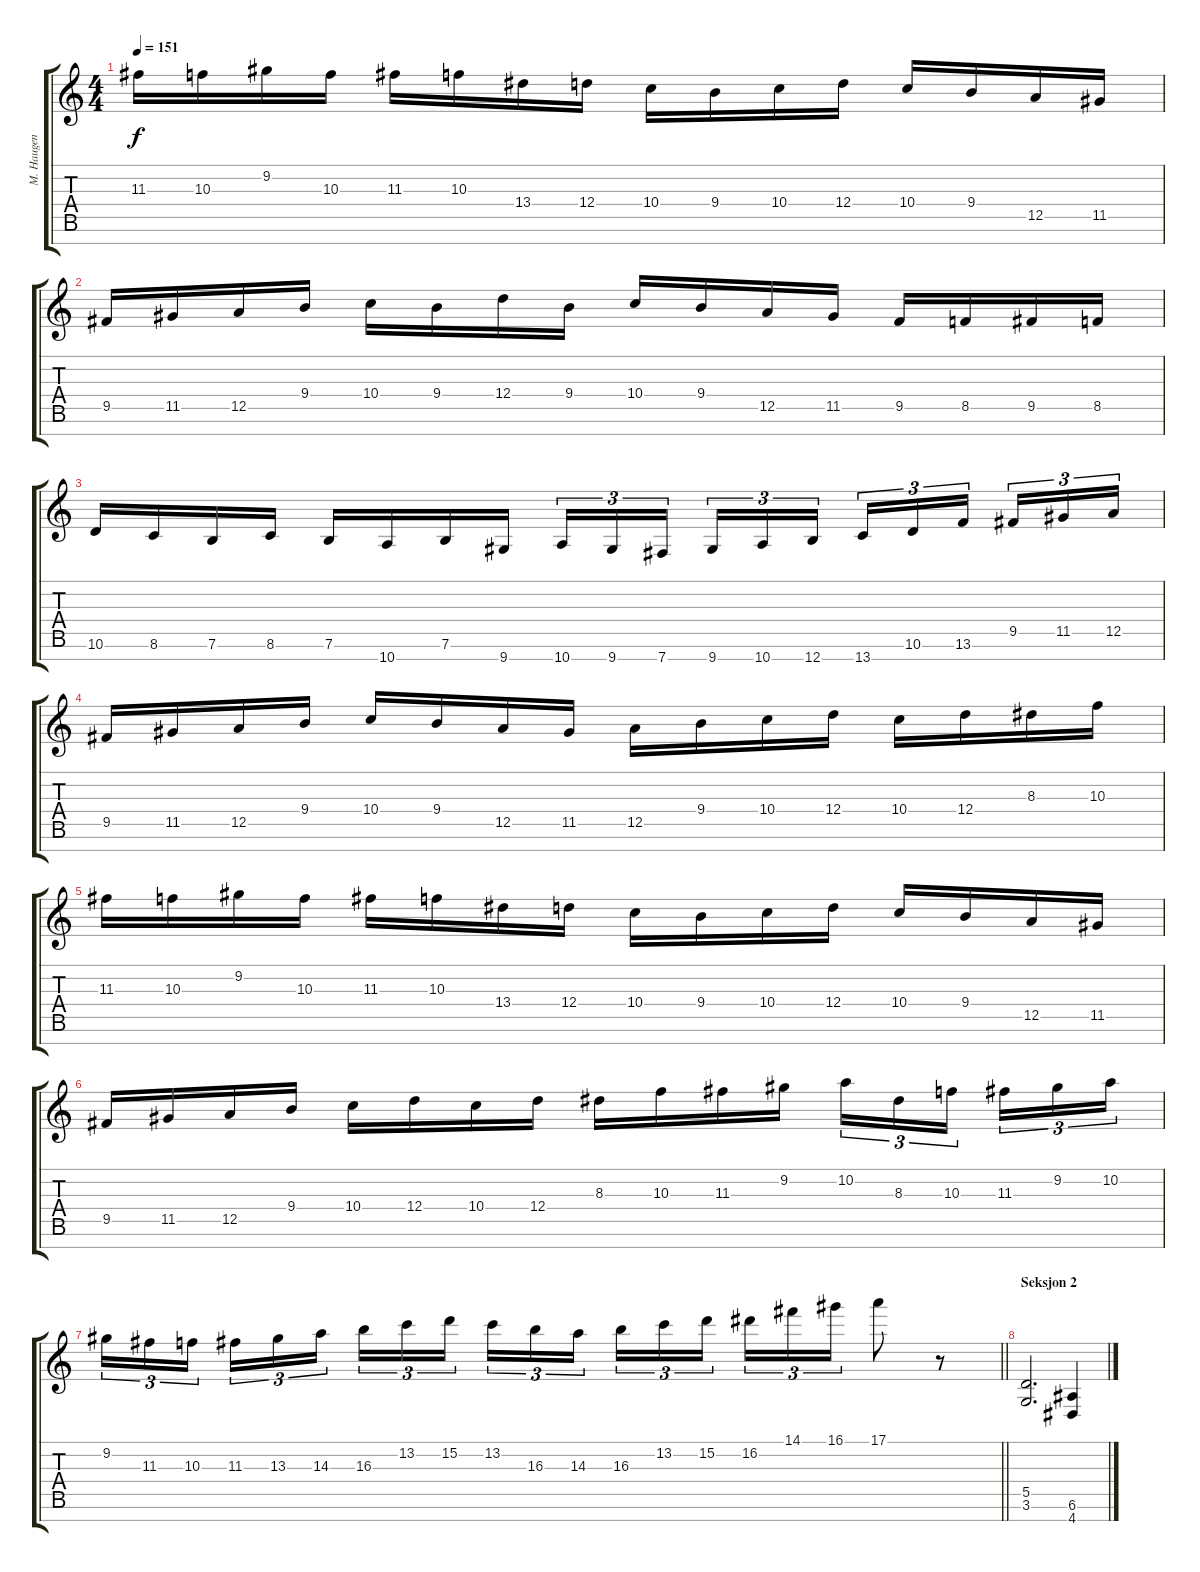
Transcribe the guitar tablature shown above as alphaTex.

\track ("M. Haugen" "M. Haugen") {instrument distortionguitar}
\staff {score tabs}
\tuning (E4 B3 G3 D3 A2 E2 B1) {hide}
\ts (4 4)
\tempo 151
\clef g2
\ks c
11.3.16{dy f} 10.3.16 9.2.16 10.3.16 11.3.16 10.3.16 13.4.16 12.4.16 10.4.16 9.4.16 10.4.16 12.4.16 10.4.16 9.4.16 12.5.16 11.5.16 |
9.5.16 11.5.16 12.5.16 9.4.16 10.4.16 9.4.16 12.4.16 9.4.16 10.4.16 9.4.16 12.5.16 11.5.16 9.5.16 8.5.16 9.5.16 8.5.16 |
10.6.16 8.6.16 7.6.16 8.6.16 7.6.16 10.7.16 7.6.16 9.7.16 10.7.16{tu (3 2)} 9.7.16{tu (3 2)} 7.7.16{tu (3 2) beam splitsecondary} 9.7.16{tu (3 2)} 10.7.16{tu (3 2)} 12.7.16{tu (3 2)} 13.7.16{tu (3 2)} 10.6.16{tu (3 2)} 13.6.16{tu (3 2) beam splitsecondary} 9.5.16{tu (3 2)} 11.5.16{tu (3 2)} 12.5.16{tu (3 2)} |
9.5.16 11.5.16 12.5.16 9.4.16 10.4.16 9.4.16 12.5.16 11.5.16 12.5.16 9.4.16 10.4.16 12.4.16 10.4.16 12.4.16 8.3.16 10.3.16 |
11.3.16 10.3.16 9.2.16 10.3.16 11.3.16 10.3.16 13.4.16 12.4.16 10.4.16 9.4.16 10.4.16 12.4.16 10.4.16 9.4.16 12.5.16 11.5.16 |
9.5.16 11.5.16 12.5.16 9.4.16 10.4.16 12.4.16 10.4.16 12.4.16 8.3.16 10.3.16 11.3.16 9.2.16 10.2.16{tu (3 2)} 8.3.16{tu (3 2)} 10.3.16{tu (3 2) beam splitsecondary} 11.3.16{tu (3 2)} 9.2.16{tu (3 2)} 10.2.16{tu (3 2)} |
\barLineRight lightlight
9.2.16{tu (3 2)} 11.3.16{tu (3 2)} 10.3.16{tu (3 2) beam splitsecondary} 11.3.16{tu (3 2)} 13.3.16{tu (3 2)} 14.3.16{tu (3 2)} 16.3.16{tu (3 2)} 13.2.16{tu (3 2)} 15.2.16{tu (3 2) beam splitsecondary} 13.2.16{tu (3 2)} 16.3.16{tu (3 2)} 14.3.16{tu (3 2)} 16.3.16{tu (3 2)} 13.2.16{tu (3 2)} 15.2.16{tu (3 2) beam splitsecondary} 16.2.16{tu (3 2)} 14.1.16{tu (3 2)} 16.1.16{tu (3 2)} 17.1.8 r.8 |
\section ("" "Seksjon 2")
(5.5 3.6).2{d} (6.6 4.7).4
